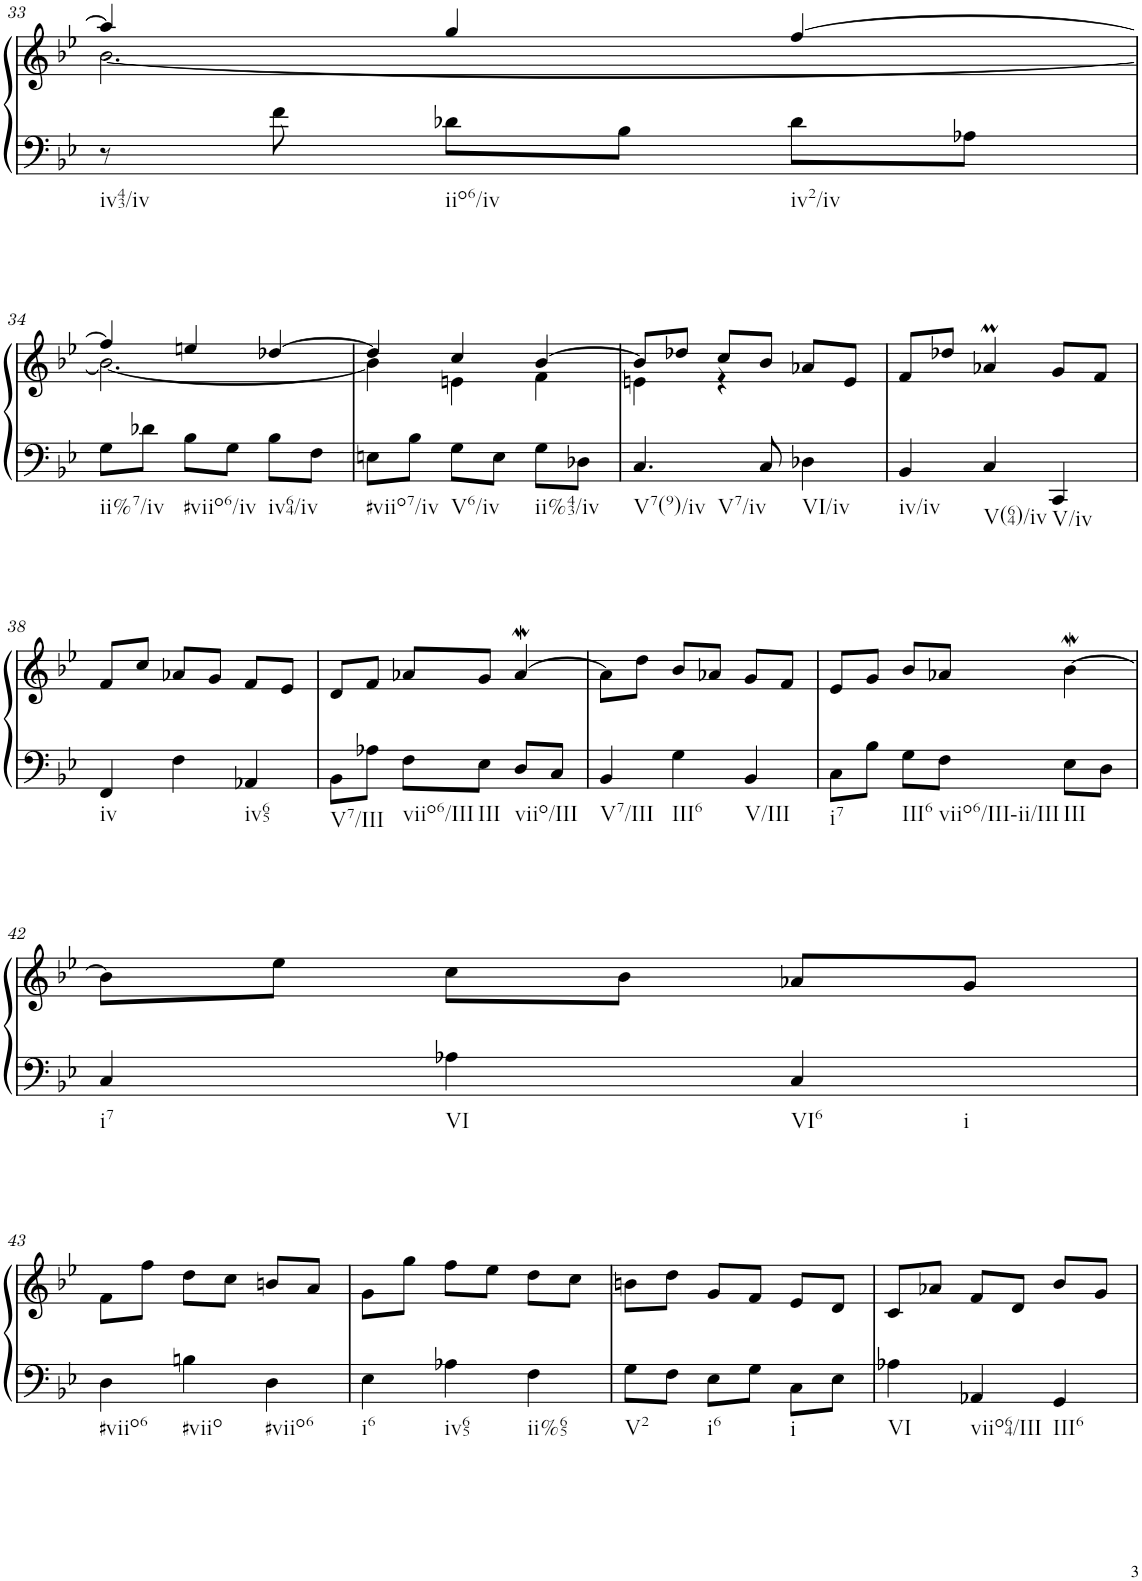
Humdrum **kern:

**kern	**kern
*part1	*part1
*staff2	*staff1
*I"unbenannt2	*
!!LO:PB:g=z
*clefF4	*clefG2
*k[b-e-]	*k[b-e-]
*M3/4	*M3/4
=33	=33
*	*^
!LO:TX:b:t=iv43/iv	!	!
8r	4aa-/]	[2.b-\
8f\	.	.
!LO:TX:b:t=iio6/iv	!	!
8d-X\L	4gg/	.
8B-\J	.	.
!LO:TX:b:t=iv2/iv	!	!
8d-\L	[4ff/	.
8A-X\J	.	.
!!LO:LB:g=z	!!
=34	=34	=34
!LO:TX:b:t=ii%7/iv	!	!
8G\L	4ff/]	2.b-\_
8d-X\J	.	.
!LO:TX:b:t=#viio6/iv	!	!
8B-\L	4een/	.
8G\J	.	.
!LO:TX:b:t=iv64/iv	!	!
8B-\L	[4dd-X/	.
8F\J	.	.
=35	=35	=35
!LO:TX:b:t=#viio7/iv	!	!
8En\L	4dd-/]	4b-\]
8B-\J	.	.
!LO:TX:b:t=V6/iv	!	!
8G\L	4cc/	4en\
8E\J	.	.
!LO:TX:b:t=ii%43/iv	!	!
8G\L	[4b-/	4f\
8D-X\J	.	.
=36	=36	=36
!LO:TX:b:t=V7(9)/iv	!	!
!LO:TX:b:t=V7/iv	!	!
4.C/	8b-/L]	4en\
.	8dd-X/J	.
.	8cc/L	4r
8C/	8b-/J	.
!LO:TX:b:t=VI/iv	!	!
4D-X\	8a-X/L	4ryy
.	8e/J	.
*	*v	*v
=37	=37
!LO:TX:b:t=iv/iv	!
4BB-/	8f/L
.	8dd-X/J
!LO:TX:b:t=V(64)/iv	!
4C/	4a-XM/
!LO:TX:b:t=V/iv	!
4CC/	8g/L
.	8f/J
!!LO:LB:g=z
=38	=38
!LO:TX:b:t=iv	!
4FF/	8f/L
.	8cc/J
4F\	8a-X/L
.	8g/J
!LO:TX:b:t=iv65	!
4AA-X/	8f/L
.	8e-/J
=39	=39
!LO:TX:b:t=V7/III	!
8BB-\L	8d/L
8A-X\J	8f/J
!LO:TX:b:t=viio6/III	!
8F\L	8a-X/L
!LO:TX:b:t=III	!
8E-\J	8g/J
!LO:TX:b:t=viio/III	!
8D/L	[4a-w/
8C/J	.
=40	=40
!LO:TX:b:t=V7/III	!
4BB-/	8a-\L]
.	8dd\J
!LO:TX:b:t=III6	!
4G\	8b-/L
.	8a-X/J
!LO:TX:b:t=V/III	!
4BB-/	8g/L
.	8f/J
=41	=41
!LO:TX:b:t=i7	!
8C\L	8e-/L
8B-\J	8g/J
!LO:TX:b:t=III6	!
8G\L	8b-/L
!LO:TX:b:t=viio6/III-ii/III	!
8F\J	8a-X/J
!LO:TX:b:t=III	!
8E-\L	[4b-w\
8D\J	.
!!LO:LB:g=z
=42	=42
!LO:TX:b:t=i7	!
4C/	8b-\L]
.	8ee-\J
!LO:TX:b:t=VI	!
4A-X\	8cc\L
.	8b-\J
!LO:TX:b:t=VI6	!
!LO:TX:b:t=i	!
4C/	8a-X/L
.	8g/J
!!LO:LB:g=z
=43	=43
!LO:TX:b:t=#viio6	!
4D\	8f\L
.	8ff\J
!LO:TX:b:t=#viio	!
4Bn\	8dd\L
.	8cc\J
!LO:TX:b:t=#viio6	!
4D\	8bn/L
.	8a/J
=44	=44
!LO:TX:b:t=i6	!
4E-\	8g\L
.	8gg\J
!LO:TX:b:t=iv65	!
4A-X\	8ff\L
.	8ee-\J
!LO:TX:b:t=ii%65	!
4F\	8dd\L
.	8cc\J
=45	=45
!LO:TX:b:t=V2	!
8G\L	8bn\L
8F\J	8dd\J
!LO:TX:b:t=i6	!
8E-\L	8g/L
8G\J	8f/J
!LO:TX:b:t=i	!
8C\L	8e-/L
8E-\J	8d/J
=46	=46
!LO:TX:b:t=VI	!
4A-X\	8c/L
.	8a-X/J
!LO:TX:b:t=viio64/III	!
4AA-X/	8f/L
.	8d/J
!LO:TX:b:t=III6	!
4GG/	8b-/L
.	8g/J
=	=
*-	*-
